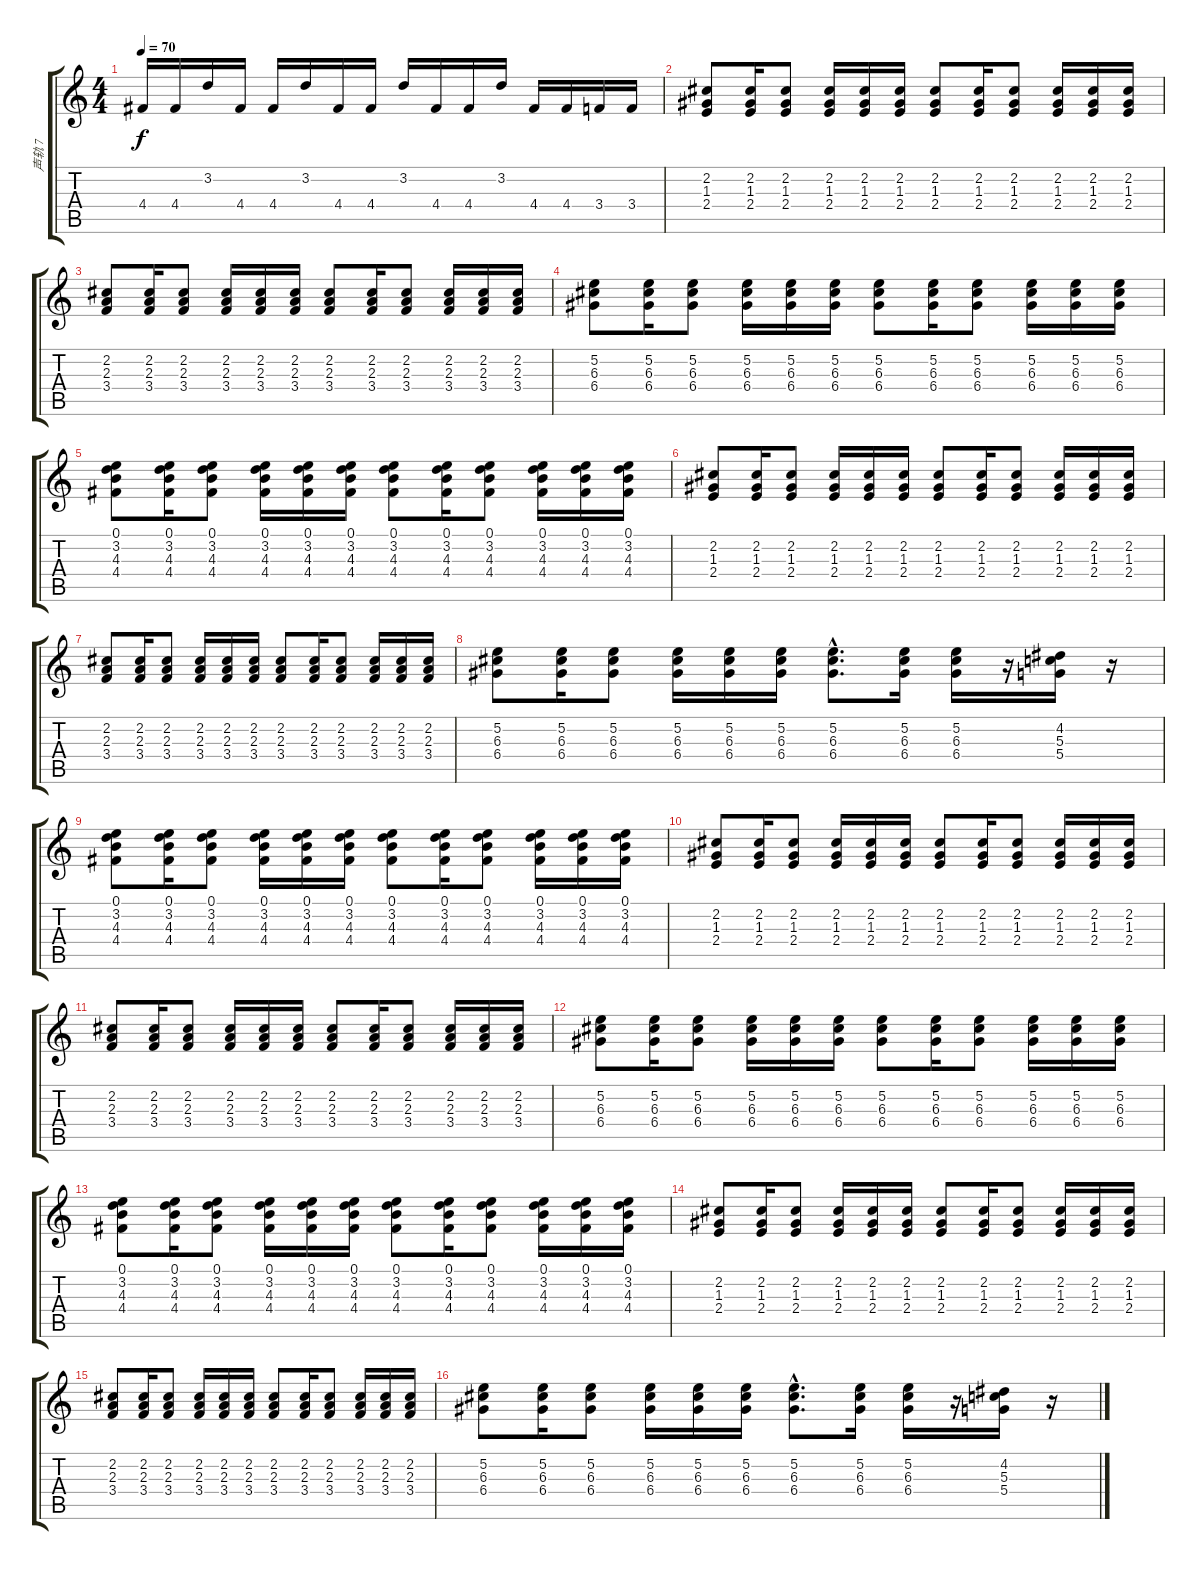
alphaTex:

\track ("声轨 7" "声轨 7") {instrument electricguitarclean}
\staff {score tabs}
\tuning (E4 B3 G3 D3 A2 E2) {hide}
\ts (4 4)
\tempo 70
\clef g2
\ks c
4.4.16{dy f} 4.4.16 3.2.16 4.4.16 4.4.16 3.2.16 4.4.16 4.4.16 3.2.16 4.4.16 4.4.16 3.2.16 4.4.16 4.4.16 3.4.16 3.4.16 |
(2.2 1.3 2.4).8 (2.2 1.3 2.4).16 (2.2 1.3 2.4).8 (2.2 1.3 2.4).16 (2.2 1.3 2.4).16 (2.2 1.3 2.4).16 (2.2 1.3 2.4).8 (2.2 1.3 2.4).16 (2.2 1.3 2.4).8 (2.2 1.3 2.4).16 (2.2 1.3 2.4).16 (2.2 1.3 2.4).16 |
(2.2 2.3 3.4).8 (2.2 2.3 3.4).16 (2.2 2.3 3.4).8 (2.2 2.3 3.4).16 (2.2 2.3 3.4).16 (2.2 2.3 3.4).16 (2.2 2.3 3.4).8 (2.2 2.3 3.4).16 (2.2 2.3 3.4).8 (2.2 2.3 3.4).16 (2.2 2.3 3.4).16 (2.2 2.3 3.4).16 |
(5.2 6.3 6.4).8 (5.2 6.3 6.4).16 (5.2 6.3 6.4).8 (5.2 6.3 6.4).16 (5.2 6.3 6.4).16 (5.2 6.3 6.4).16 (5.2 6.3 6.4).8 (5.2 6.3 6.4).16 (5.2 6.3 6.4).8 (5.2 6.3 6.4).16 (5.2 6.3 6.4).16 (5.2 6.3 6.4).16 |
(0.1 3.2 4.3 4.4).8 (0.1 3.2 4.3 4.4).16 (0.1 3.2 4.3 4.4).8 (0.1 3.2 4.3 4.4).16 (0.1 3.2 4.3 4.4).16 (0.1 3.2 4.3 4.4).16 (0.1 3.2 4.3 4.4).8 (0.1 3.2 4.3 4.4).16 (0.1 3.2 4.3 4.4).8 (0.1 3.2 4.3 4.4).16 (0.1 3.2 4.3 4.4).16 (0.1 3.2 4.3 4.4).16 |
(2.2 1.3 2.4).8 (2.2 1.3 2.4).16 (2.2 1.3 2.4).8 (2.2 1.3 2.4).16 (2.2 1.3 2.4).16 (2.2 1.3 2.4).16 (2.2 1.3 2.4).8 (2.2 1.3 2.4).16 (2.2 1.3 2.4).8 (2.2 1.3 2.4).16 (2.2 1.3 2.4).16 (2.2 1.3 2.4).16 |
(2.2 2.3 3.4).8 (2.2 2.3 3.4).16 (2.2 2.3 3.4).8 (2.2 2.3 3.4).16 (2.2 2.3 3.4).16 (2.2 2.3 3.4).16 (2.2 2.3 3.4).8 (2.2 2.3 3.4).16 (2.2 2.3 3.4).8 (2.2 2.3 3.4).16 (2.2 2.3 3.4).16 (2.2 2.3 3.4).16 |
(5.2 6.3 6.4).8 (5.2 6.3 6.4).16 (5.2 6.3 6.4).8 (5.2 6.3 6.4).16 (5.2 6.3 6.4).16 (5.2 6.3 6.4).16 (5.2{hac} 6.3{hac} 6.4{hac}).8{d} (5.2 6.3 6.4).16 (5.2 6.3 6.4).16 r.16 (4.2 5.3 5.4).16 r.16 |
(0.1 3.2 4.3 4.4).8 (0.1 3.2 4.3 4.4).16 (0.1 3.2 4.3 4.4).8 (0.1 3.2 4.3 4.4).16 (0.1 3.2 4.3 4.4).16 (0.1 3.2 4.3 4.4).16 (0.1 3.2 4.3 4.4).8 (0.1 3.2 4.3 4.4).16 (0.1 3.2 4.3 4.4).8 (0.1 3.2 4.3 4.4).16 (0.1 3.2 4.3 4.4).16 (0.1 3.2 4.3 4.4).16 |
(2.2 1.3 2.4).8 (2.2 1.3 2.4).16 (2.2 1.3 2.4).8 (2.2 1.3 2.4).16 (2.2 1.3 2.4).16 (2.2 1.3 2.4).16 (2.2 1.3 2.4).8 (2.2 1.3 2.4).16 (2.2 1.3 2.4).8 (2.2 1.3 2.4).16 (2.2 1.3 2.4).16 (2.2 1.3 2.4).16 |
(2.2 2.3 3.4).8 (2.2 2.3 3.4).16 (2.2 2.3 3.4).8 (2.2 2.3 3.4).16 (2.2 2.3 3.4).16 (2.2 2.3 3.4).16 (2.2 2.3 3.4).8 (2.2 2.3 3.4).16 (2.2 2.3 3.4).8 (2.2 2.3 3.4).16 (2.2 2.3 3.4).16 (2.2 2.3 3.4).16 |
(5.2 6.3 6.4).8 (5.2 6.3 6.4).16 (5.2 6.3 6.4).8 (5.2 6.3 6.4).16 (5.2 6.3 6.4).16 (5.2 6.3 6.4).16 (5.2 6.3 6.4).8 (5.2 6.3 6.4).16 (5.2 6.3 6.4).8 (5.2 6.3 6.4).16 (5.2 6.3 6.4).16 (5.2 6.3 6.4).16 |
(0.1 3.2 4.3 4.4).8 (0.1 3.2 4.3 4.4).16 (0.1 3.2 4.3 4.4).8 (0.1 3.2 4.3 4.4).16 (0.1 3.2 4.3 4.4).16 (0.1 3.2 4.3 4.4).16 (0.1 3.2 4.3 4.4).8 (0.1 3.2 4.3 4.4).16 (0.1 3.2 4.3 4.4).8 (0.1 3.2 4.3 4.4).16 (0.1 3.2 4.3 4.4).16 (0.1 3.2 4.3 4.4).16 |
(2.2 1.3 2.4).8 (2.2 1.3 2.4).16 (2.2 1.3 2.4).8 (2.2 1.3 2.4).16 (2.2 1.3 2.4).16 (2.2 1.3 2.4).16 (2.2 1.3 2.4).8 (2.2 1.3 2.4).16 (2.2 1.3 2.4).8 (2.2 1.3 2.4).16 (2.2 1.3 2.4).16 (2.2 1.3 2.4).16 |
(2.2 2.3 3.4).8 (2.2 2.3 3.4).16 (2.2 2.3 3.4).8 (2.2 2.3 3.4).16 (2.2 2.3 3.4).16 (2.2 2.3 3.4).16 (2.2 2.3 3.4).8 (2.2 2.3 3.4).16 (2.2 2.3 3.4).8 (2.2 2.3 3.4).16 (2.2 2.3 3.4).16 (2.2 2.3 3.4).16 |
(5.2 6.3 6.4).8 (5.2 6.3 6.4).16 (5.2 6.3 6.4).8 (5.2 6.3 6.4).16 (5.2 6.3 6.4).16 (5.2 6.3 6.4).16 (5.2{hac} 6.3{hac} 6.4{hac}).8{d} (5.2 6.3 6.4).16 (5.2 6.3 6.4).16 r.16 (4.2 5.3 5.4).16 r.16
